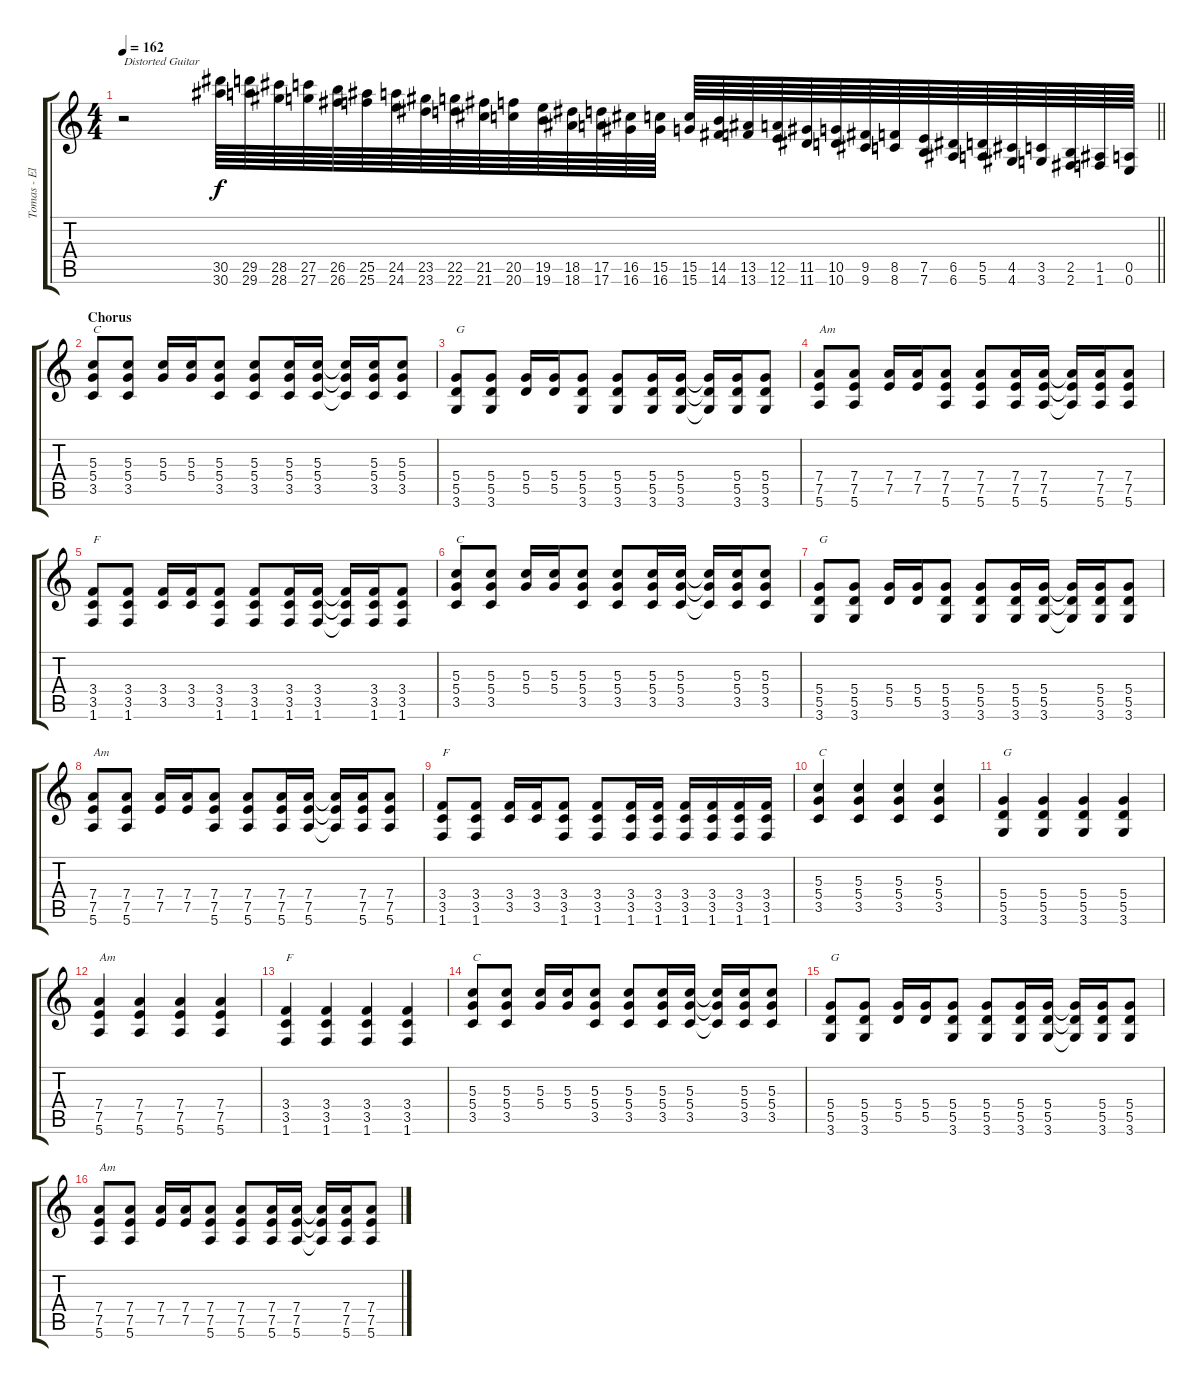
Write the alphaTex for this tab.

\track ("Tomas - Elec. Guitar" "Tomas - El") {instrument electricguitarclean}
\staff {score tabs}
\tuning (E4 B3 G3 D3 A2 E2) {hide}
\ts (4 4)
\tempo 162
\clef g2
\barLineRight lightlight
\ks c
r.2{txt "Distorted Guitar" dy mf volume 11 instrument distortionguitar} (30.5 30.6).64{dy f} (29.5 29.6).64 (28.5 28.6).64 (27.5 27.6).64 (26.5 26.6).64 (25.5 25.6).64 (24.5 24.6).64 (23.5 23.6).64 (22.5 22.6).64 (21.5 21.6).64 (20.5 20.6).64 (19.5 19.6).64 (18.5 18.6).64 (17.5 17.6).64 (16.5 16.6).64 (15.5 16.6).64 (15.5 15.6).64 (14.5 14.6).64 (13.5 13.6).64 (12.5 12.6).64 (11.5 11.6).64 (10.5 10.6).64 (9.5 9.6).64 (8.5 8.6).64 (7.5 7.6).64 (6.5 6.6).64 (5.5 5.6).64 (4.5 4.6).64 (3.5 3.6).64 (2.5 2.6).64 (1.5 1.6).64 (0.5 0.6).64 |
\section ("" "Chorus")
(5.3 5.4 3.5).8{txt "C"} (5.3 5.4 3.5).8 (5.3 5.4).16 (5.3 5.4).16 (5.3 5.4 3.5).8 (5.3 5.4 3.5).8 (5.3 5.4 3.5).16 (5.3 5.4 3.5).16 (5.3{t} 5.4{t} 3.5{t}).16 (5.3 5.4 3.5).16 (5.3 5.4 3.5).8 |
(5.4 5.5 3.6).8{txt "G"} (5.4 5.5 3.6).8 (5.4 5.5).16 (5.4 5.5).16 (5.4 5.5 3.6).8 (5.4 5.5 3.6).8 (5.4 5.5 3.6).16 (5.4 5.5 3.6).16 (5.4{t} 5.5{t} 3.6{t}).16 (5.4 5.5 3.6).16 (5.4 5.5 3.6).8 |
(7.4 7.5 5.6).8{txt "Am"} (7.4 7.5 5.6).8 (7.4 7.5).16 (7.4 7.5).16 (7.4 7.5 5.6).8 (7.4 7.5 5.6).8 (7.4 7.5 5.6).16 (7.4 7.5 5.6).16 (7.4{t} 7.5{t} 5.6{t}).16 (7.4 7.5 5.6).16 (7.4 7.5 5.6).8 |
(3.4 3.5 1.6).8{txt "F"} (3.4 3.5 1.6).8 (3.4 3.5).16 (3.4 3.5).16 (3.4 3.5 1.6).8 (3.4 3.5 1.6).8 (3.4 3.5 1.6).16 (3.4 3.5 1.6).16 (3.4{t} 3.5{t} 1.6{t}).16 (3.4 3.5 1.6).16 (3.4 3.5 1.6).8 |
(5.3 5.4 3.5).8{txt "C"} (5.3 5.4 3.5).8 (5.3 5.4).16 (5.3 5.4).16 (5.3 5.4 3.5).8 (5.3 5.4 3.5).8 (5.3 5.4 3.5).16 (5.3 5.4 3.5).16 (5.3{t} 5.4{t} 3.5{t}).16 (5.3 5.4 3.5).16 (5.3 5.4 3.5).8 |
(5.4 5.5 3.6).8{txt "G"} (5.4 5.5 3.6).8 (5.4 5.5).16 (5.4 5.5).16 (5.4 5.5 3.6).8 (5.4 5.5 3.6).8 (5.4 5.5 3.6).16 (5.4 5.5 3.6).16 (5.4{t} 5.5{t} 3.6{t}).16 (5.4 5.5 3.6).16 (5.4 5.5 3.6).8 |
(7.4 7.5 5.6).8{txt "Am"} (7.4 7.5 5.6).8 (7.4 7.5).16 (7.4 7.5).16 (7.4 7.5 5.6).8 (7.4 7.5 5.6).8 (7.4 7.5 5.6).16 (7.4 7.5 5.6).16 (7.4{t} 7.5{t} 5.6{t}).16 (7.4 7.5 5.6).16 (7.4 7.5 5.6).8 |
(3.4 3.5 1.6).8{txt "F"} (3.4 3.5 1.6).8 (3.4 3.5).16 (3.4 3.5).16 (3.4 3.5 1.6).8 (3.4 3.5 1.6).8 (3.4 3.5 1.6).16 (3.4 3.5 1.6).16 (3.4 3.5 1.6).16 (3.4 3.5 1.6).16 (3.4 3.5 1.6).16 (3.4 3.5 1.6).16 |
(5.3 5.4 3.5).4{txt "C"} (5.3 5.4 3.5).4 (5.3 5.4 3.5).4 (5.3 5.4 3.5).4 |
(5.4 5.5 3.6).4{txt "G"} (5.4 5.5 3.6).4 (5.4 5.5 3.6).4 (5.4 5.5 3.6).4 |
(7.4 7.5 5.6).4{txt "Am"} (7.4 7.5 5.6).4 (7.4 7.5 5.6).4 (7.4 7.5 5.6).4 |
(3.4 3.5 1.6).4{txt "F"} (3.4 3.5 1.6).4 (3.4 3.5 1.6).4 (3.4 3.5 1.6).4 |
(5.3 5.4 3.5).8{txt "C"} (5.3 5.4 3.5).8 (5.3 5.4).16 (5.3 5.4).16 (5.3 5.4 3.5).8 (5.3 5.4 3.5).8 (5.3 5.4 3.5).16 (5.3 5.4 3.5).16 (5.3{t} 5.4{t} 3.5{t}).16 (5.3 5.4 3.5).16 (5.3 5.4 3.5).8 |
(5.4 5.5 3.6).8{txt "G"} (5.4 5.5 3.6).8 (5.4 5.5).16 (5.4 5.5).16 (5.4 5.5 3.6).8 (5.4 5.5 3.6).8 (5.4 5.5 3.6).16 (5.4 5.5 3.6).16 (5.4{t} 5.5{t} 3.6{t}).16 (5.4 5.5 3.6).16 (5.4 5.5 3.6).8 |
(7.4 7.5 5.6).8{txt "Am"} (7.4 7.5 5.6).8 (7.4 7.5).16 (7.4 7.5).16 (7.4 7.5 5.6).8 (7.4 7.5 5.6).8 (7.4 7.5 5.6).16 (7.4 7.5 5.6).16 (7.4{t} 7.5{t} 5.6{t}).16 (7.4 7.5 5.6).16 (7.4 7.5 5.6).8
